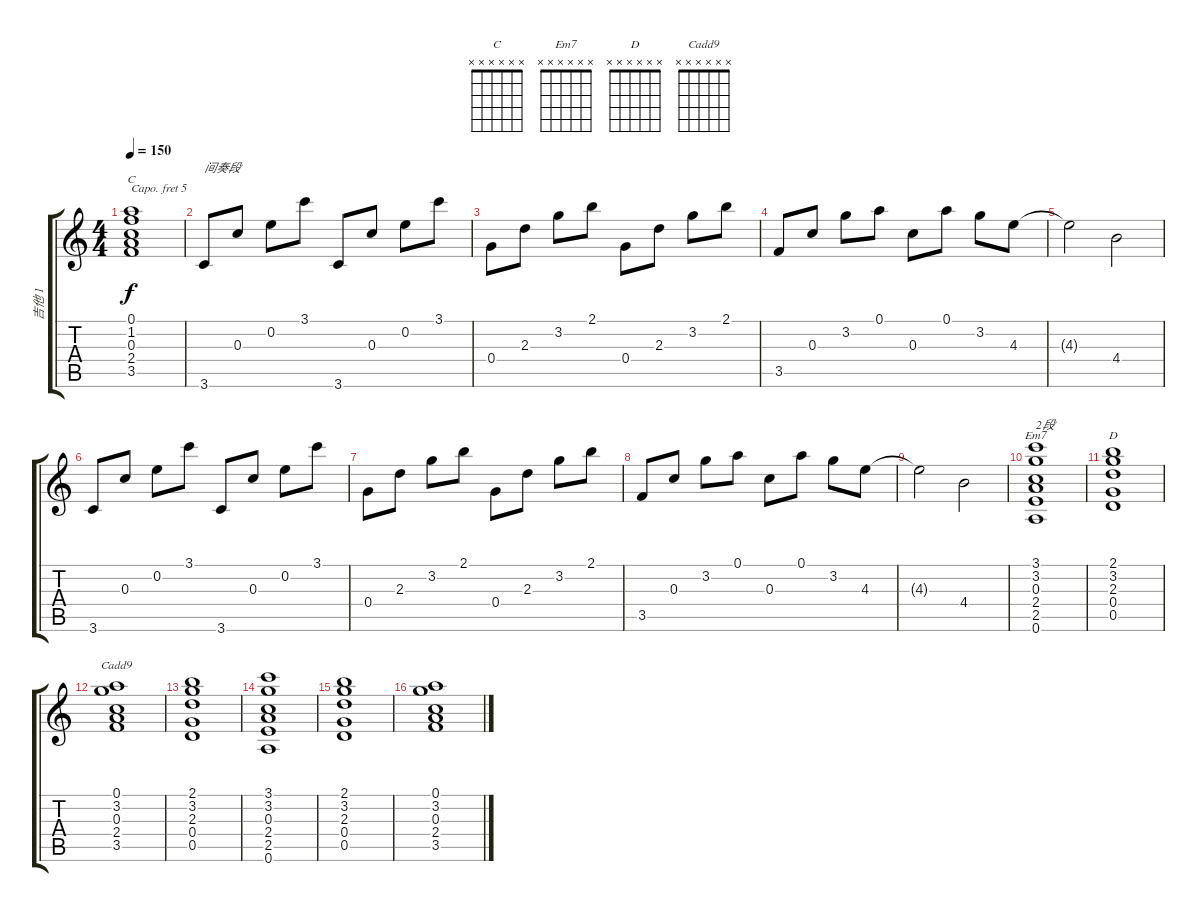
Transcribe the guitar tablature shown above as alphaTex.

\track ("吉他 1" "吉他 1") {instrument acousticguitarnylon}
\staff {score tabs}
\capo 5
\tuning (E4 B3 G3 D3 A2 E2) {hide}
\chord ("C" x x x x x x)
\chord ("Em7" x x x x x x)
\chord ("D" x x x x x x)
\chord ("Cadd9" x x x x x x)
\ts (4 4)
\tempo 150
\clef g2
\ks c
(0.1 1.2 0.3 2.4 3.5).1{ch "C" dy f} |
3.6.8{txt "间奏段"} 0.3.8 0.2.8 3.1.8 3.6.8 0.3.8 0.2.8 3.1.8 |
0.4.8 2.3.8 3.2.8 2.1.8 0.4.8 2.3.8 3.2.8 2.1.8 |
3.5.8 0.3.8 3.2.8 0.1.8 0.3.8 0.1.8 3.2.8 4.3.8 |
4.3{t}.2 4.4.2 |
3.6.8 0.3.8 0.2.8 3.1.8 3.6.8 0.3.8 0.2.8 3.1.8 |
0.4.8 2.3.8 3.2.8 2.1.8 0.4.8 2.3.8 3.2.8 2.1.8 |
3.5.8 0.3.8 3.2.8 0.1.8 0.3.8 0.1.8 3.2.8 4.3.8 |
4.3{t}.2 4.4.2 |
(3.1 3.2 0.3 2.4 2.5 0.6).1{ch "Em7" txt "2段"} |
(2.1 3.2 2.3 0.4 0.5).1{ch "D"} |
(0.1 3.2 0.3 2.4 3.5).1{ch "Cadd9"} |
(2.1 3.2 2.3 0.4 0.5).1 |
(3.1 3.2 0.3 2.4 2.5 0.6).1 |
(2.1 3.2 2.3 0.4 0.5).1 |
(0.1 3.2 0.3 2.4 3.5).1
